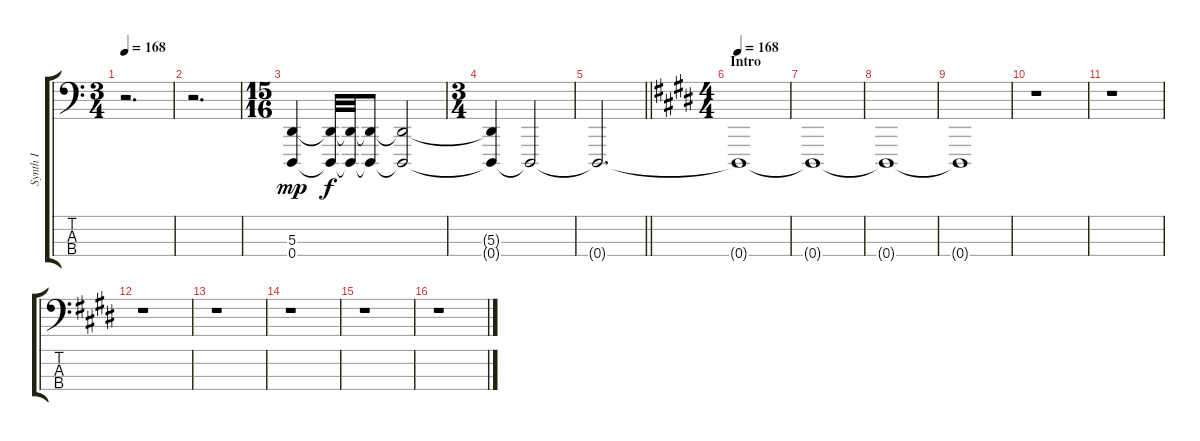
\track ("Synth I" "Synth I") {instrument applause}
\staff {score tabs}
\tuning (G2 D2 A1 D1) {hide}
\ts (3 4)
\tempo 168
\clef f4
\ks c
r.2{d dy mp} |
r.2{d} |
\ts (15 16)
(5.3 0.4).4{volume 0} (5.3{t} 0.4{t}).32{dy f} (5.3{t} 0.4{t}).32{volume 11} (5.3{t} 0.4{t}).8 (5.3{t} 0.4{t}).2 |
\ts (3 4)
(5.3{t} 0.4{t}).4 0.4{t}.2 |
\barLineRight lightlight
0.4{t}.2{d} |
\ts (4 4)
\section ("" "Intro")
\tempo 168
\ks c#minor
0.4{t}.1{volume 0} |
0.4{t}.1 |
0.4{t}.1 |
0.4{t}.1 |
r.1 |
r.1 |
r.1 |
r.1 |
r.1 |
r.1 |
r.1
